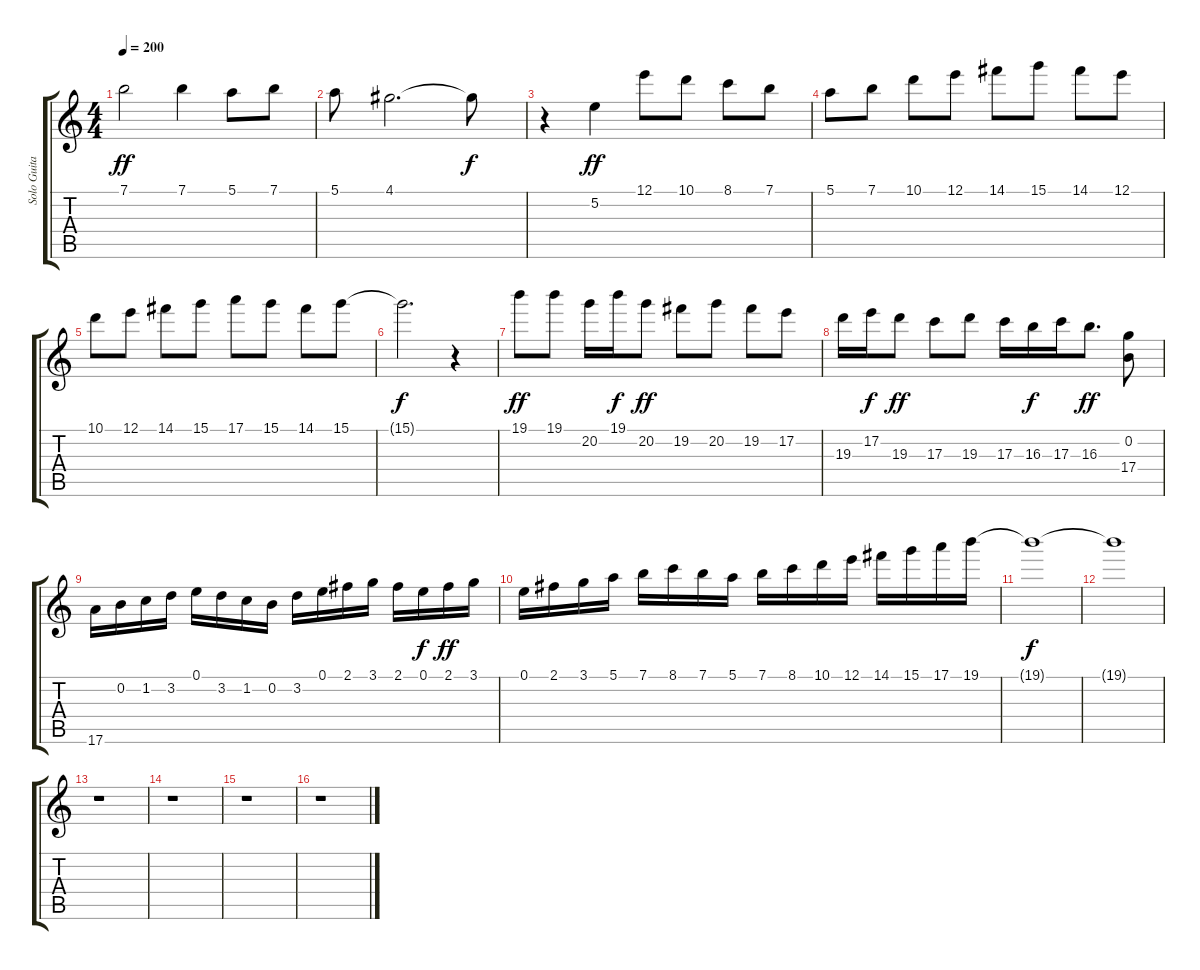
\track ("Solo Guitar" "Solo Guita") {instrument overdrivenguitar}
\staff {score tabs}
\tuning (E4 B3 G3 D3 A2 E2) {hide}
\ts (4 4)
\tempo 200
\clef g2
\ks c
7.1.2{dy ff} 7.1.4 5.1.8 7.1.8 |
5.1.8 4.1.2{d} 4.1{t}.8{dy f} |
r.4 5.2.4{dy ff} 12.1.8 10.1.8 8.1.8 7.1.8 |
5.1.8 7.1.8 10.1.8 12.1.8 14.1.8 15.1.8 14.1.8 12.1.8 |
10.1.8 12.1.8 14.1.8 15.1.8 17.1.8 15.1.8 14.1.8 15.1.8 |
15.1{t}.2{d dy f} r.4 |
19.1.8{dy ff} 19.1.8 20.2.16 19.1.16{dy f} 20.2.8{dy ff} 19.2.8 20.2.8 19.2.8 17.2.8 |
19.3.16 17.2.16{dy f} 19.3.8{dy ff} 17.3.8 19.3.8 17.3.16 16.3.16{dy f} 17.3.16 16.3.8{d dy ff} (0.2 17.4).8 |
17.6.16 0.2.16 1.2.16 3.2.16 0.1.16 3.2.16 1.2.16 0.2.16 3.2.16 0.1.16 2.1.16 3.1.16 2.1.16 0.1.16{dy f} 2.1.16{dy ff} 3.1.16 |
0.1.16 2.1.16 3.1.16 5.1.16 7.1.16 8.1.16 7.1.16 5.1.16 7.1.16 8.1.16 10.1.16 12.1.16 14.1.16 15.1.16 17.1.16 19.1.16 |
19.1{t}.1{dy f} |
19.1{t}.1 |
r.1 |
r.1 |
r.1 |
r.1
